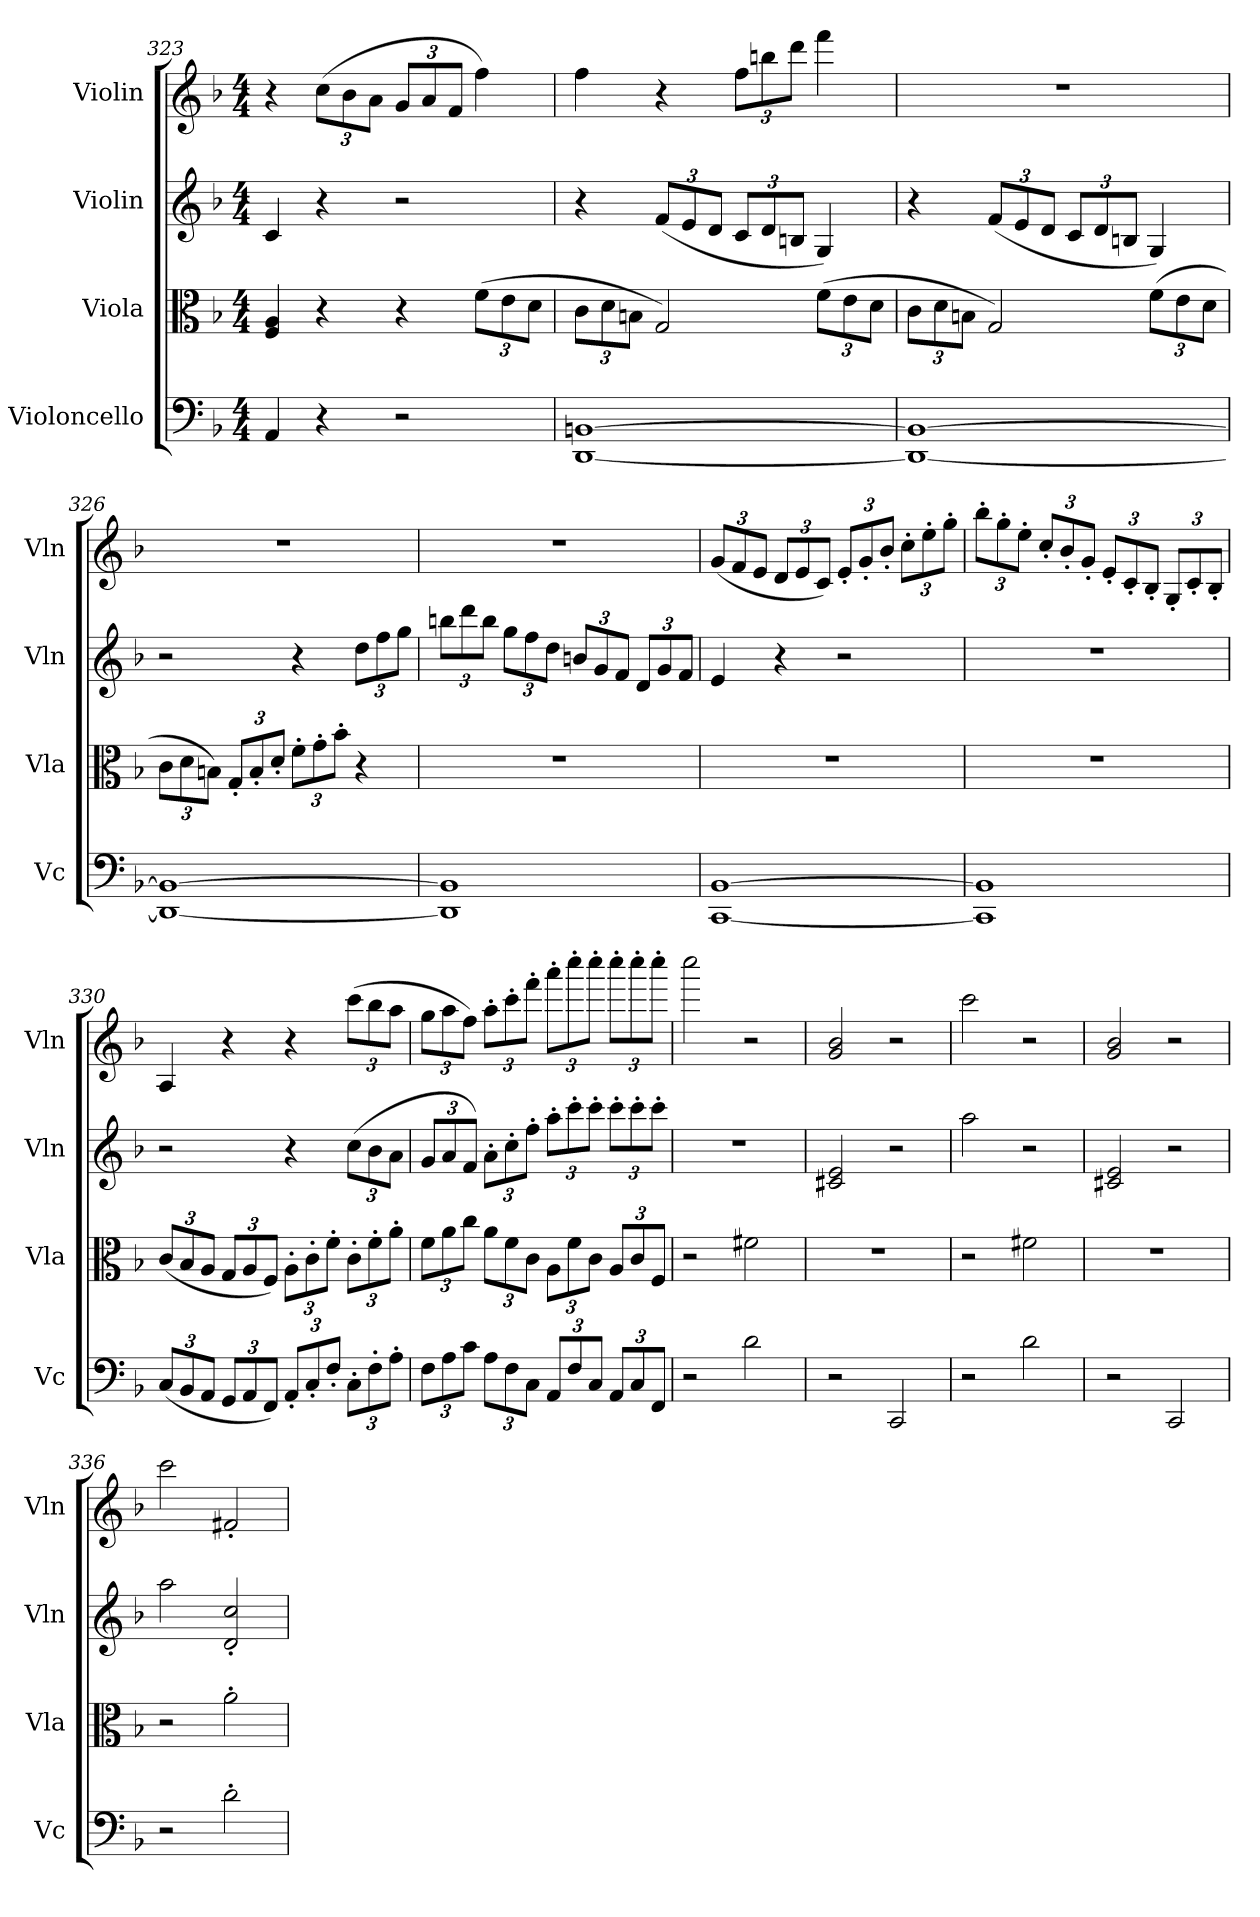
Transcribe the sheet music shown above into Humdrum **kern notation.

**kern	**kern	**kern	**kern
*part4	*part3	*part2	*part1
*staff4	*staff3	*staff2	*staff1
*I"Violoncello	*I"Viola	*I"Violin	*I"Violin
*I'Vc	*I'Vla	*I'Vln	*I'Vln
*clefF4	*clefC3	*clefG2	*clefG2
*k[b-]	*k[b-]	*k[b-]	*k[b-]
*M4/4	*M4/4	*M4/4	*M4/4
=323	=323	=323	=323
4AA/	4F/ 4A/	4c/	4r
4r	4r	4r	(12cc\L
.	.	.	12b-\
.	.	.	12a\J
2r	4r	2r	12g/L
.	.	.	12a/
.	.	.	12f/J
.	(12f\L	.	4ff\)
.	12e\	.	.
.	12d\J	.	.
=324	=324	=324	=324
[1DD [1BBn	12c\L	4r	4ff\
.	12d\	.	.
.	12Bn\J	.	.
.	2G/)	(12f/L	4r
.	.	12e/	.
.	.	12d/J	.
.	.	12c/L	12ff\L
.	.	12d/	12bbn\
.	.	12Bn/J	12ddd\J
.	(12f\L	4G/)	4fff\
.	12e\	.	.
.	12d\J	.	.
=325	=325	=325	=325
1DD_ 1BB_	12c\L	4r	1r
.	12d\	.	.
.	12Bn\J	.	.
.	2G/)	(12f/L	.
.	.	12e/	.
.	.	12d/J	.
.	.	12c/L	.
.	.	12d/	.
.	.	12Bn/J	.
.	(12f\L	4G/)	.
.	12e\	.	.
.	12d\J	.	.
=326	=326	=326	=326
1DD_ 1BB_	12c\L	2r	1r
.	12d\	.	.
.	12Bn\J)	.	.
.	12G'/L	.	.
.	12B'/	.	.
.	12d'/J	.	.
.	12f'\L	4r	.
.	12g'\	.	.
.	12b-'\J	.	.
.	4r	12dd\L	.
.	.	12ff\	.
.	.	12gg\J	.
=327	=327	=327	=327
1DD] 1BB]	1r	12bbn\L	1r
.	.	12ddd\	.
.	.	12bb\J	.
.	.	12gg\L	.
.	.	12ff\	.
.	.	12dd\J	.
.	.	12bn/L	.
.	.	12g/	.
.	.	12f/J	.
.	.	12d/L	.
.	.	12g/	.
.	.	12f/J	.
=328	=328	=328	=328
[1CC [1BB-	1r	4e/	(12g/L
.	.	.	12f/
.	.	.	12e/J
.	.	4r	12d/L
.	.	.	12e/
.	.	.	12c/J)
.	.	2r	12e'/L
.	.	.	12g'/
.	.	.	12b-'/J
.	.	.	12cc'\L
.	.	.	12ee'\
.	.	.	12gg'\J
=329	=329	=329	=329
1CC] 1BB-]	1r	1r	12bb-'\L
.	.	.	12gg'\
.	.	.	12ee'\J
.	.	.	12cc'/L
.	.	.	12b-'/
.	.	.	12g'/J
.	.	.	12e'/L
.	.	.	12c'/
.	.	.	12B-'/J
.	.	.	12G'/L
.	.	.	12c'/
.	.	.	12B-'/J
=330	=330	=330	=330
(12C/L	(12c/L	2r	4A/
12BB-/	12B-/	.	.
12AA/J	12A/J	.	.
12GG/L	12G/L	.	4r
12AA/	12A/	.	.
12FF/J)	12F/J)	.	.
12AA'/L	12A'\L	4r	4r
12C'/	12c'\	.	.
12F'/J	12f'\J	.	.
12C'\L	12c'\L	(12cc\L	(12ccc\L
12F'\	12f'\	12b-\	12bb-\
12A'\J	12a'\J	12a\J	12aa\J
=331	=331	=331	=331
12F\L	12f\L	12g/L	12gg\L
12A\	12a\	12a/	12aa\
12c\J	12cc\J	12f/J)	12ff\J)
12A\L	12a\L	12a'\L	12aa'\L
12F\	12f\	12cc'\	12ccc'\
12C\J	12c\J	12ff'\J	12fff'\J
12AA/L	12A\L	12aa'\L	12aaa'\L
12F/	12f\	12ccc'\	12cccc'\
12C/J	12c\J	12ccc'\J	12cccc'\J
12AA/L	12A/L	12ccc'\L	12cccc'\L
12C/	12c/	12ccc'\	12cccc'\
12FF/J	12F/J	12ccc'\J	12cccc'\J
=332	=332	=332	=332
2r	2r	1r	2cccc\
2d\	2f#X\	.	2r
=333	=333	=333	=333
2r	1r	2c#X/ 2e/	2g/ 2b-/
2CC/	.	2r	2r
=334	=334	=334	=334
2r	2r	2aa\	2ccc\
2d\	2f#X\	2r	2r
=335	=335	=335	=335
2r	1r	2c#X/ 2e/	2g/ 2b-/
2CC/	.	2r	2r
=336	=336	=336	=336
2r	2r	2aa\	2ccc\
2d'\	2a'\	2d'/ 2cc'/	2f#X'/
=	=	=	=
*-	*-	*-	*-
